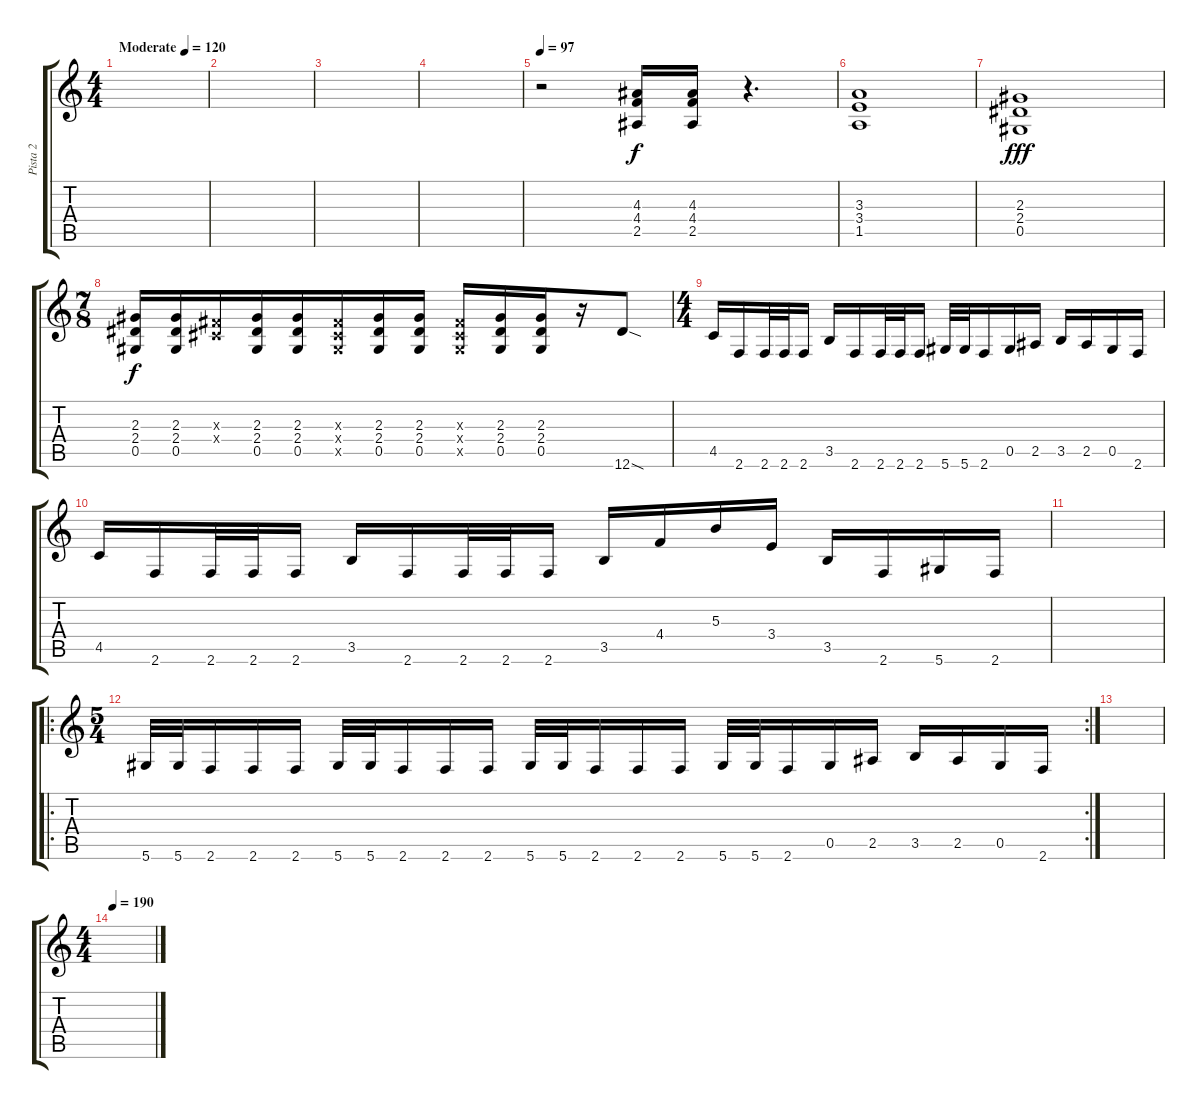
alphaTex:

\track ("Pista 2" "Pista 2") {instrument overdrivenguitar}
\staff {score tabs}
\tuning (Eb4 Bb3 Gb3 Db3 Ab2 Eb2) {hide}
\ts (4 4)
\tempo (120 "Moderate")
\tempo 90
\tempo (120 "Moderate")
\clef g2
\ks c
|
|
|
|
\tempo 97
r.2 (4.3 4.4 2.5).16 (4.3 4.4 2.5).16 r.4{d} |
(3.3 3.4 1.5).1 |
(2.3 2.4 0.5).1{dy fff} |
\ts (7 8)
(2.3 2.4 0.5).16{dy f} (2.3 2.4 0.5).16 (0.3{x} 0.4{x}).16 (2.3 2.4 0.5).16 (2.3 2.4 0.5).16 (0.3{x} 0.4{x} 0.5{x}).16 (2.3 2.4 0.5).16 (2.3 2.4 0.5).16 (0.3{x} 0.4{x} 0.5{x}).16 (2.3 2.4 0.5).16 (2.3 2.4 0.5).16 r.16 12.6{sod}.8 |
\ts (4 4)
4.5.16 2.6.16 2.6.32 2.6.32 2.6.16 3.5.16 2.6.16 2.6.32 2.6.32 2.6.16 5.6.32 5.6.32 2.6.16 0.5.16 2.5.16 3.5.16 2.5.16 0.5.16 2.6.16 |
4.5.16 2.6.16 2.6.32 2.6.32 2.6.16 3.5.16 2.6.16 2.6.32 2.6.32 2.6.16 3.5.16 4.4.16 5.3.16 3.4.16 3.5.16 2.6.16 5.6.16 2.6.16 |
|
\ro
\rc 2
\ts (5 4)
5.6.32 5.6.32 2.6.16 2.6.16 2.6.16 5.6.32 5.6.32 2.6.16 2.6.16 2.6.16 5.6.32 5.6.32 2.6.16 2.6.16 2.6.16 5.6.32 5.6.32 2.6.16 0.5.16 2.5.16 3.5.16 2.5.16 0.5.16 2.6.16 |
|
\ts (4 4)
\tempo 190
